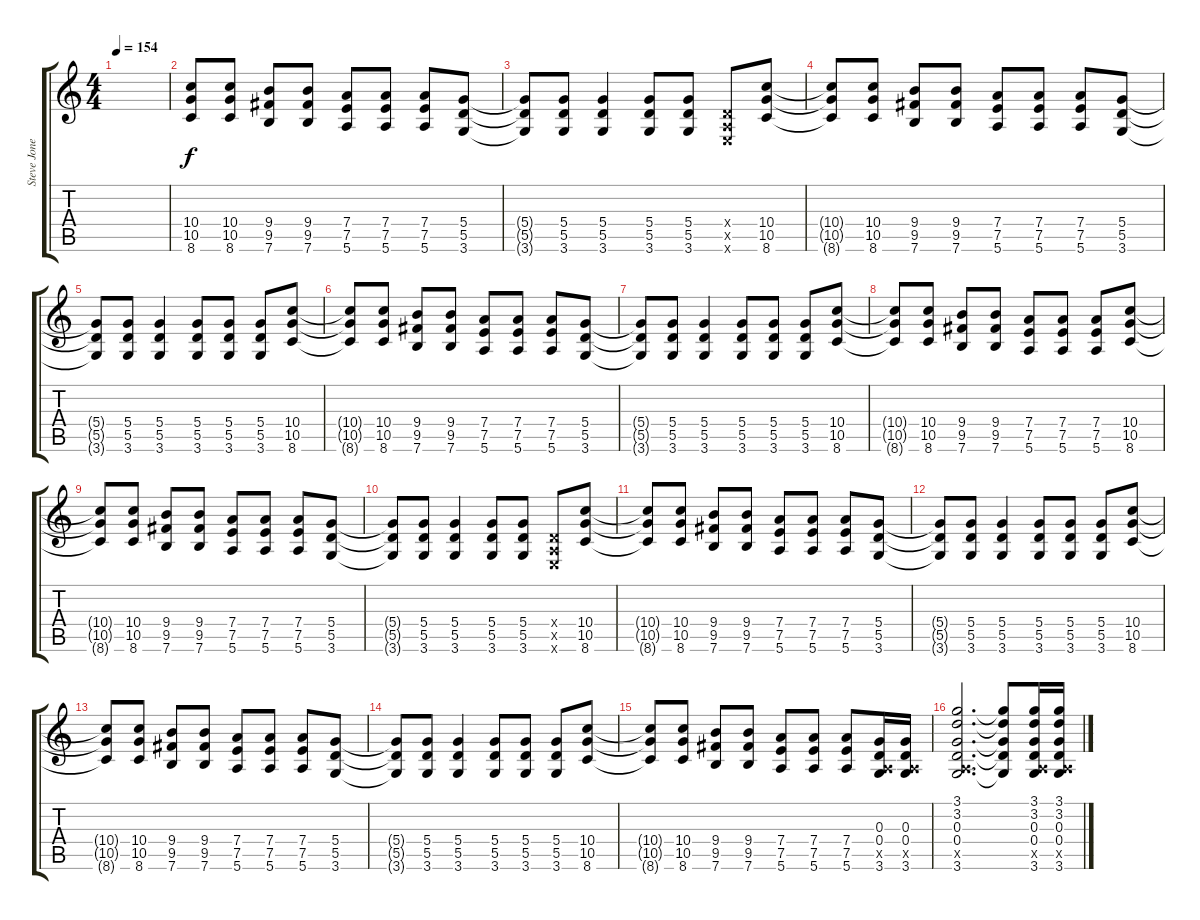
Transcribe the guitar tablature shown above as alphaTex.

\track ("Steve Jones" "Steve Jone") {instrument overdrivenguitar}
\staff {score tabs}
\tuning (E4 B3 G3 D3 A2 E2) {hide}
\ts (4 4)
\tempo 154
\clef g2
\ks c
|
(10.4 10.5 8.6).8{dy f} (10.4 10.5 8.6).8 (9.4 9.5 7.6).8 (9.4 9.5 7.6).8 (7.4 7.5 5.6).8 (7.4 7.5 5.6).8 (7.4 7.5 5.6).8 (5.4 5.5 3.6).8 |
(5.4{t} 5.5{t} 3.6{t}).8 (5.4 5.5 3.6).8 (5.4 5.5 3.6).4 (5.4 5.5 3.6).8 (5.4 5.5 3.6).8 (0.4{x} 0.5{x} 0.6{x}).8 (10.4 10.5 8.6).8 |
(10.4{t} 10.5{t} 8.6{t}).8 (10.4 10.5 8.6).8 (9.4 9.5 7.6).8 (9.4 9.5 7.6).8 (7.4 7.5 5.6).8 (7.4 7.5 5.6).8 (7.4 7.5 5.6).8 (5.4 5.5 3.6).8 |
(5.4{t} 5.5{t} 3.6{t}).8 (5.4 5.5 3.6).8 (5.4 5.5 3.6).4 (5.4 5.5 3.6).8 (5.4 5.5 3.6).8 (5.4 5.5 3.6).8 (10.4 10.5 8.6).8 |
(10.4{t} 10.5{t} 8.6{t}).8 (10.4 10.5 8.6).8 (9.4 9.5 7.6).8 (9.4 9.5 7.6).8 (7.4 7.5 5.6).8 (7.4 7.5 5.6).8 (7.4 7.5 5.6).8 (5.4 5.5 3.6).8 |
(5.4{t} 5.5{t} 3.6{t}).8 (5.4 5.5 3.6).8 (5.4 5.5 3.6).4 (5.4 5.5 3.6).8 (5.4 5.5 3.6).8 (5.4 5.5 3.6).8 (10.4 10.5 8.6).8 |
(10.4{t} 10.5{t} 8.6{t}).8 (10.4 10.5 8.6).8 (9.4 9.5 7.6).8 (9.4 9.5 7.6).8 (7.4 7.5 5.6).8 (7.4 7.5 5.6).8 (7.4 7.5 5.6).8 (10.4 10.5 8.6).8 |
(10.4{t} 10.5{t} 8.6{t}).8 (10.4 10.5 8.6).8 (9.4 9.5 7.6).8 (9.4 9.5 7.6).8 (7.4 7.5 5.6).8 (7.4 7.5 5.6).8 (7.4 7.5 5.6).8 (5.4 5.5 3.6).8 |
(5.4{t} 5.5{t} 3.6{t}).8 (5.4 5.5 3.6).8 (5.4 5.5 3.6).4 (5.4 5.5 3.6).8 (5.4 5.5 3.6).8 (0.4{x} 0.5{x} 0.6{x}).8 (10.4 10.5 8.6).8 |
(10.4{t} 10.5{t} 8.6{t}).8 (10.4 10.5 8.6).8 (9.4 9.5 7.6).8 (9.4 9.5 7.6).8 (7.4 7.5 5.6).8 (7.4 7.5 5.6).8 (7.4 7.5 5.6).8 (5.4 5.5 3.6).8 |
(5.4{t} 5.5{t} 3.6{t}).8 (5.4 5.5 3.6).8 (5.4 5.5 3.6).4 (5.4 5.5 3.6).8 (5.4 5.5 3.6).8 (5.4 5.5 3.6).8 (10.4 10.5 8.6).8 |
(10.4{t} 10.5{t} 8.6{t}).8 (10.4 10.5 8.6).8 (9.4 9.5 7.6).8 (9.4 9.5 7.6).8 (7.4 7.5 5.6).8 (7.4 7.5 5.6).8 (7.4 7.5 5.6).8 (5.4 5.5 3.6).8 |
(5.4{t} 5.5{t} 3.6{t}).8 (5.4 5.5 3.6).8 (5.4 5.5 3.6).4 (5.4 5.5 3.6).8 (5.4 5.5 3.6).8 (5.4 5.5 3.6).8 (10.4 10.5 8.6).8 |
(10.4{t} 10.5{t} 8.6{t}).8 (10.4 10.5 8.6).8 (9.4 9.5 7.6).8 (9.4 9.5 7.6).8 (7.4 7.5 5.6).8 (7.4 7.5 5.6).8 (7.4 7.5 5.6).8 (0.3 0.4 0.5{x} 3.6).16 (0.3 0.4 0.5{x} 3.6).16 |
(3.1 3.2 0.3 0.4 0.5{x} 3.6).2{d} (3.1{t} 3.2{t} 0.3{t} 0.4{t} 3.6{t}).8 (3.1 3.2 0.3 0.4 0.5{x} 3.6).16 (3.1 3.2 0.3 0.4 0.5{x} 3.6).16
